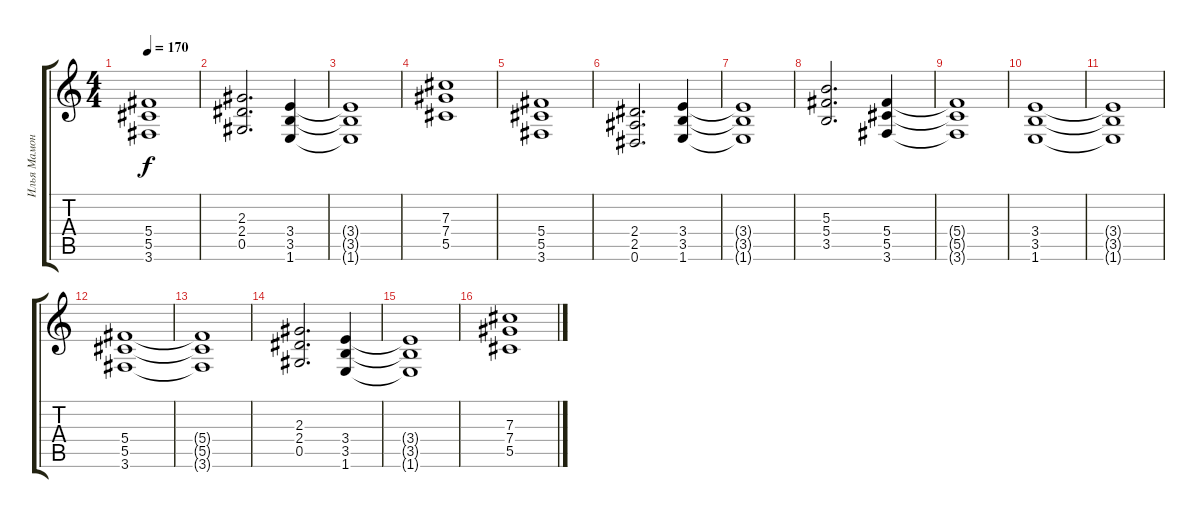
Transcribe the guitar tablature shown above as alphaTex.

\track ("Илья Мамонтов" "Илья Мамон") {instrument distortionguitar}
\staff {score tabs}
\tuning (Eb4 Bb3 Gb3 Db3 Ab2 Eb2) {hide}
\ts (4 4)
\tempo 170
\clef g2
\ks c
(5.4 5.5 3.6).1{dy f} |
(2.3 2.4 0.5).2{d} (3.4 3.5 1.6).4 |
(3.4{t} 3.5{t} 1.6{t}).1 |
(7.3 7.4 5.5).1 |
(5.4 5.5 3.6).1 |
(2.4 2.5 0.6).2{d} (3.4 3.5 1.6).4 |
(3.4{t} 3.5{t} 1.6{t}).1 |
(5.3 5.4 3.5).2{d} (5.4 5.5 3.6).4 |
(5.4{t} 5.5{t} 3.6{t}).1 |
(3.4 3.5 1.6).1 |
(3.4{t} 3.5{t} 1.6{t}).1 |
(5.4 5.5 3.6).1 |
(5.4{t} 5.5{t} 3.6{t}).1 |
(2.3 2.4 0.5).2{d} (3.4 3.5 1.6).4 |
(3.4{t} 3.5{t} 1.6{t}).1 |
(7.3 7.4 5.5).1
